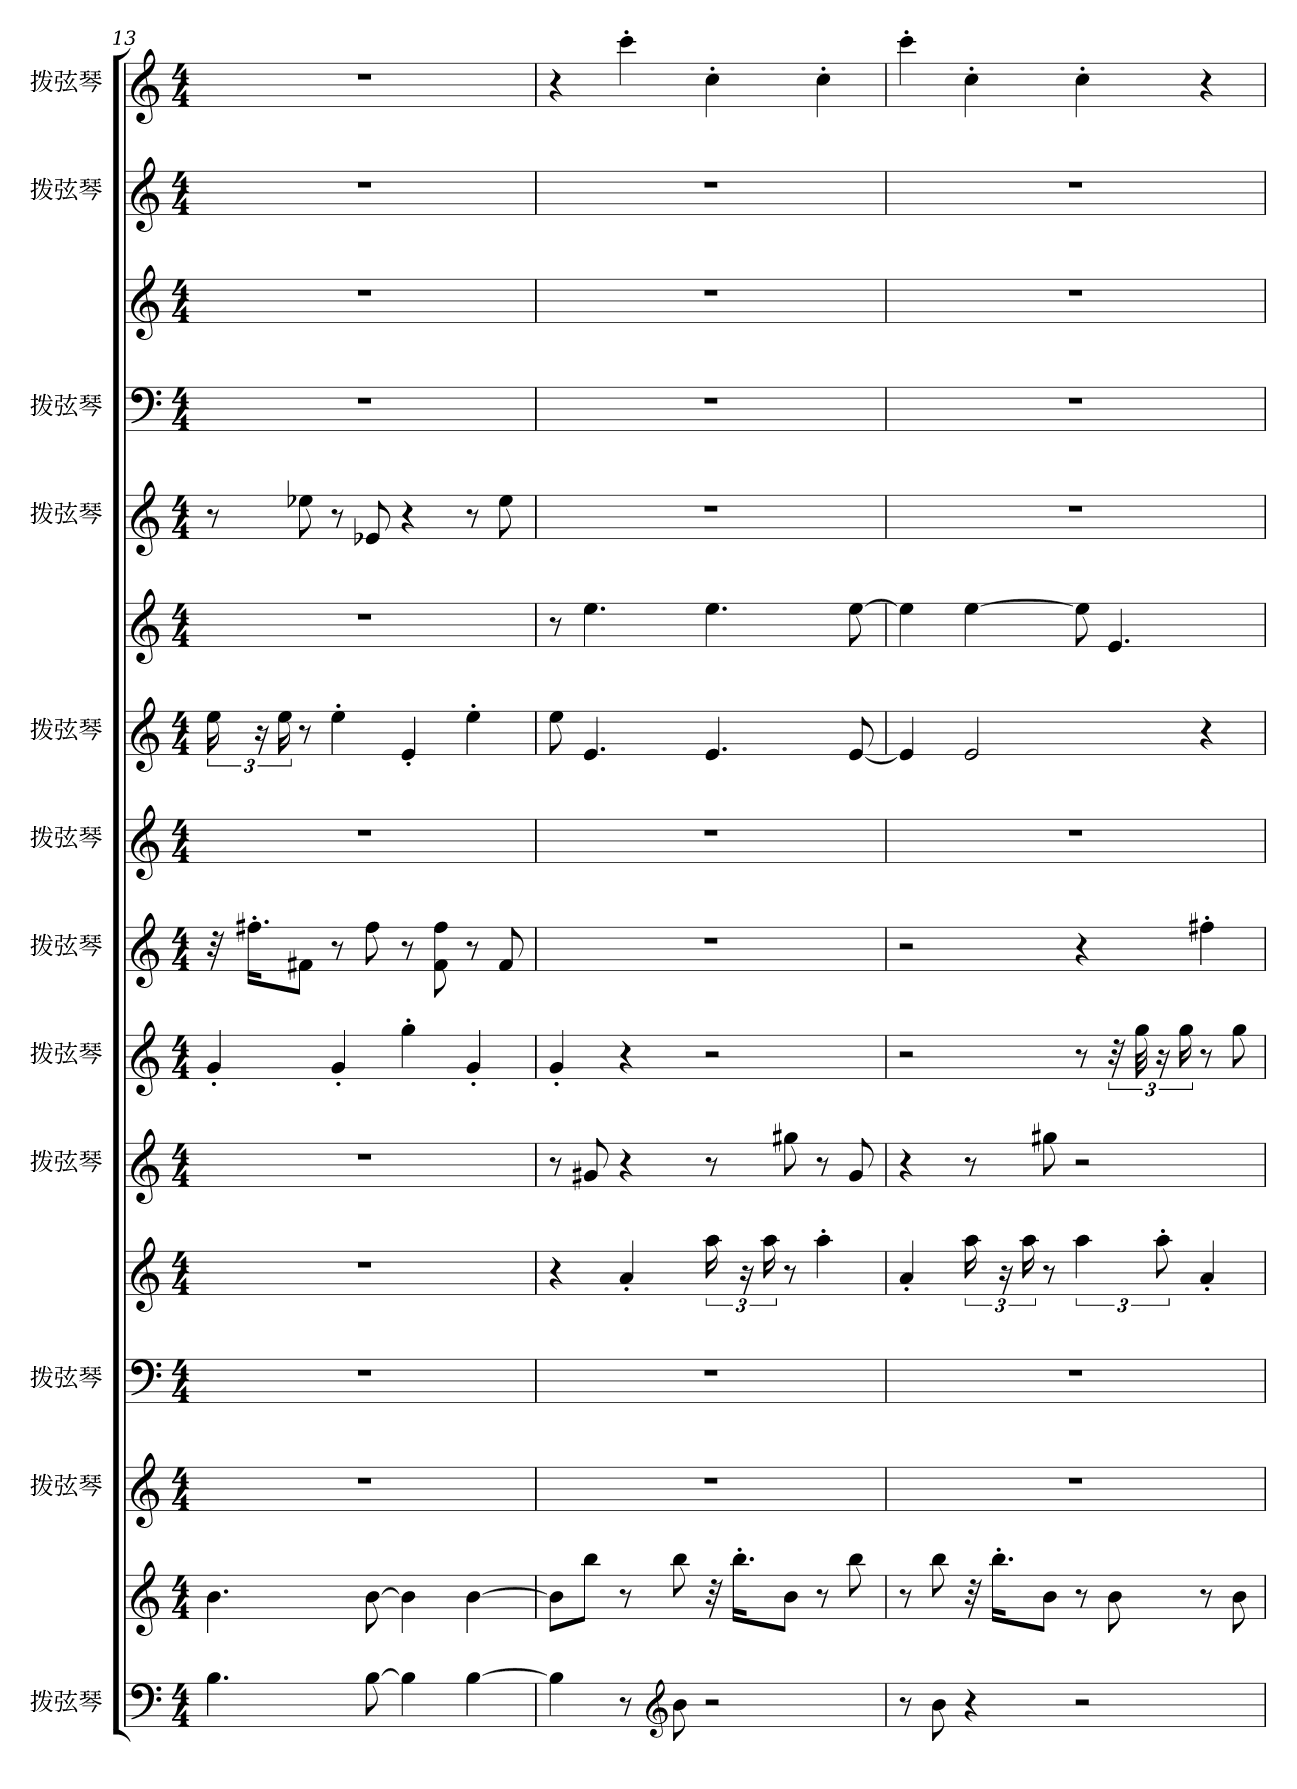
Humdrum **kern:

**kern	**kern	**kern	**kern	**kern	**kern	**kern	**kern	**kern	**kern	**kern	**kern	**kern	**kern	**kern	**kern
*part12	*part12	*part11	*part10	*part10	*part9	*part8	*part7	*part6	*part5	*part5	*part4	*part3	*part3	*part2	*part1
*staff16	*staff15	*staff14	*staff13	*staff12	*staff11	*staff10	*staff9	*staff8	*staff7	*staff6	*staff5	*staff4	*staff3	*staff2	*staff1
*I"拨弦琴	*	*I"拨弦琴	*I"拨弦琴	*	*I"拨弦琴	*I"拨弦琴	*I"拨弦琴	*I"拨弦琴	*I"拨弦琴	*	*I"拨弦琴	*I"拨弦琴	*	*I"拨弦琴	*I"拨弦琴
!!LO:PB:g=z
*clefF4	*clefG2	*clefG2	*clefF4	*clefG2	*clefG2	*clefG2	*clefG2	*clefG2	*clefG2	*clefG2	*clefG2	*clefF4	*clefG2	*clefG2	*clefG2
*k[]	*k[]	*k[]	*k[]	*k[]	*k[]	*k[]	*k[]	*k[]	*k[]	*k[]	*k[]	*k[]	*k[]	*k[]	*k[]
*M4/4	*M4/4	*M4/4	*M4/4	*M4/4	*M4/4	*M4/4	*M4/4	*M4/4	*M4/4	*M4/4	*M4/4	*M4/4	*M4/4	*M4/4	*M4/4
=13	=13	=13	=13	=13	=13	=13	=13	=13	=13	=13	=13	=13	=13	=13	=13
4.B\	4.b\	1r	1r	1r	1r	4g'/	32r	1r	24ee\	1r	8r	1r	1r	1r	1r
.	.	.	.	.	.	.	16.ff#X'\KL	.	.	.	.	.	.	.	.
.	.	.	.	.	.	.	.	.	24r	.	.	.	.	.	.
.	.	.	.	.	.	.	.	.	24ee\	.	.	.	.	.	.
.	.	.	.	.	.	.	8f#X\J	.	8r	.	8ee-X\	.	.	.	.
.	.	.	.	.	.	4g'/	8r	.	4ee'\	.	8r	.	.	.	.
[8B\	[8b\	.	.	.	.	.	8ff#\	.	.	.	8e-X/	.	.	.	.
4B\]	4b\]	.	.	.	.	4gg'\	8r	.	4e'/	.	4r	.	.	.	.
.	.	.	.	.	.	.	8f#\ 8ff#\	.	.	.	.	.	.	.	.
[4B\	[4b\	.	.	.	.	4g'/	8r	.	4ee'\	.	8r	.	.	.	.
.	.	.	.	.	.	.	8f#/	.	.	.	8ee-\	.	.	.	.
=14	=14	=14	=14	=14	=14	=14	=14	=14	=14	=14	=14	=14	=14	=14	=14
4B\]	8b\L]	1r	1r	4r	8r	4g'/	1r	1r	8ee\	8r	1r	1r	1r	1r	4r
.	8bb\J	.	.	.	8g#X/	.	.	.	4.e/	4.ee\	.	.	.	.	.
8r	8r	.	.	4a'/	4r	4r	.	.	.	.	.	.	.	.	4ccc'\
*clefG2	*	*	*	*	*	*	*	*	*	*	*	*	*	*	*
8b\	8bb\	.	.	.	.	.	.	.	.	.	.	.	.	.	.
2r	32r	.	.	24aa\	8r	2r	.	.	4.e/	4.ee\	.	.	.	.	4cc'\
.	16.bb'\KL	.	.	.	.	.	.	.	.	.	.	.	.	.	.
.	.	.	.	24r	.	.	.	.	.	.	.	.	.	.	.
.	.	.	.	24aa\	.	.	.	.	.	.	.	.	.	.	.
.	8b\J	.	.	8r	8gg#X\	.	.	.	.	.	.	.	.	.	.
.	8r	.	.	4aa'\	8r	.	.	.	.	.	.	.	.	.	4cc'\
.	8bb\	.	.	.	8g#/	.	.	.	[8e/	[8ee\	.	.	.	.	.
=15	=15	=15	=15	=15	=15	=15	=15	=15	=15	=15	=15	=15	=15	=15	=15
8r	8r	1r	1r	4a'/	4r	2r	2r	1r	4e/]	4ee\]	1r	1r	1r	1r	4ccc'\
8b\	8bb\	.	.	.	.	.	.	.	.	.	.	.	.	.	.
4r	32r	.	.	24aa\	8r	.	.	.	2e/	[4ee\	.	.	.	.	4cc'\
.	16.bb'\KL	.	.	.	.	.	.	.	.	.	.	.	.	.	.
.	.	.	.	24r	.	.	.	.	.	.	.	.	.	.	.
.	.	.	.	24aa\	.	.	.	.	.	.	.	.	.	.	.
.	8b\J	.	.	8r	8gg#X\	.	.	.	.	.	.	.	.	.	.
2r	8r	.	.	6aa\	2r	8r	4r	.	.	8ee\]	.	.	.	.	4cc'\
.	8b\	.	.	.	.	48r	.	.	.	4.e/	.	.	.	.	.
.	.	.	.	.	.	48gg\	.	.	.	.	.	.	.	.	.
.	.	.	.	12aa'\	.	24r	.	.	.	.	.	.	.	.	.
.	.	.	.	.	.	24gg\	.	.	.	.	.	.	.	.	.
.	8r	.	.	4a'/	.	8r	4ff#X'\	.	4r	.	.	.	.	.	4r
.	8b\	.	.	.	.	8gg\	.	.	.	.	.	.	.	.	.
=	=	=	=	=	=	=	=	=	=	=	=	=	=	=	=
*-	*-	*-	*-	*-	*-	*-	*-	*-	*-	*-	*-	*-	*-	*-	*-
